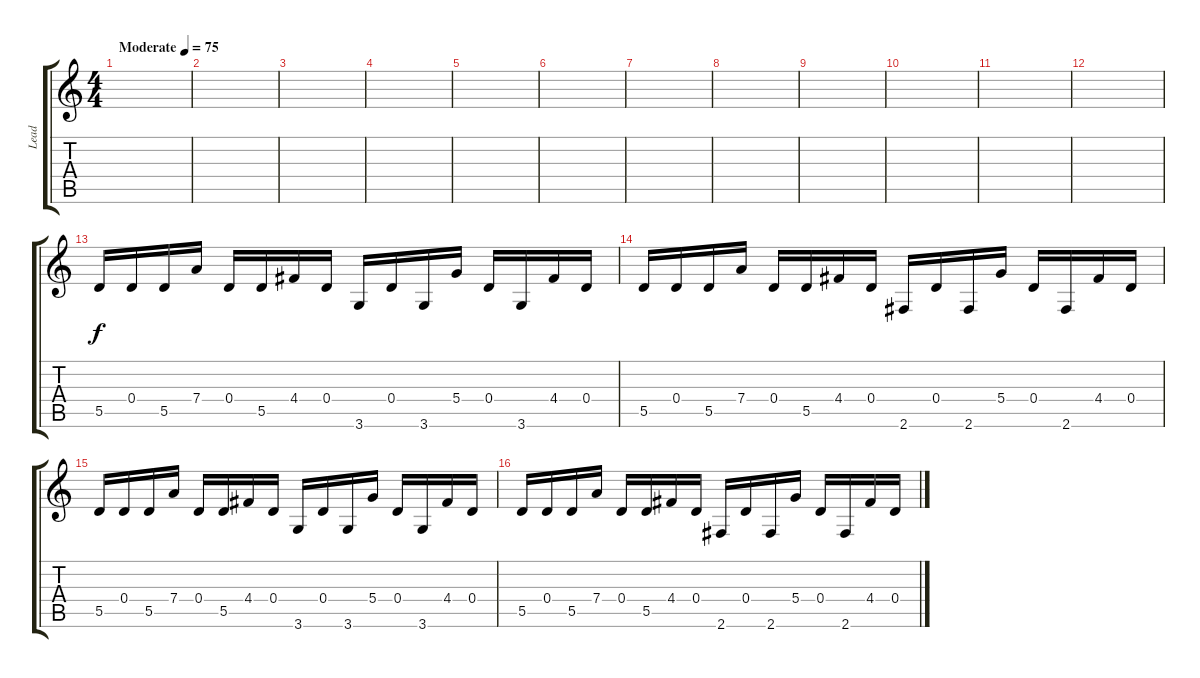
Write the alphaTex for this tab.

\track ("Lead" "Lead") {instrument overdrivenguitar}
\staff {score tabs}
\tuning (E4 B3 G3 D3 A2 E2) {hide}
\ts (4 4)
\tempo (75 "Moderate")
\clef g2
\ks c
|
|
|
|
|
|
|
|
|
|
|
|
5.5.16 0.4.16 5.5.16 7.4.16 0.4.16 5.5.16 4.4.16 0.4.16 3.6.16 0.4.16 3.6.16 5.4.16 0.4.16 3.6.16 4.4.16 0.4.16 |
5.5.16 0.4.16 5.5.16 7.4.16 0.4.16 5.5.16 4.4.16 0.4.16 2.6.16 0.4.16 2.6.16 5.4.16 0.4.16 2.6.16 4.4.16 0.4.16 |
5.5.16 0.4.16 5.5.16 7.4.16 0.4.16 5.5.16 4.4.16 0.4.16 3.6.16 0.4.16 3.6.16 5.4.16 0.4.16 3.6.16 4.4.16 0.4.16 |
5.5.16 0.4.16 5.5.16 7.4.16 0.4.16 5.5.16 4.4.16 0.4.16 2.6.16 0.4.16 2.6.16 5.4.16 0.4.16 2.6.16 4.4.16 0.4.16
